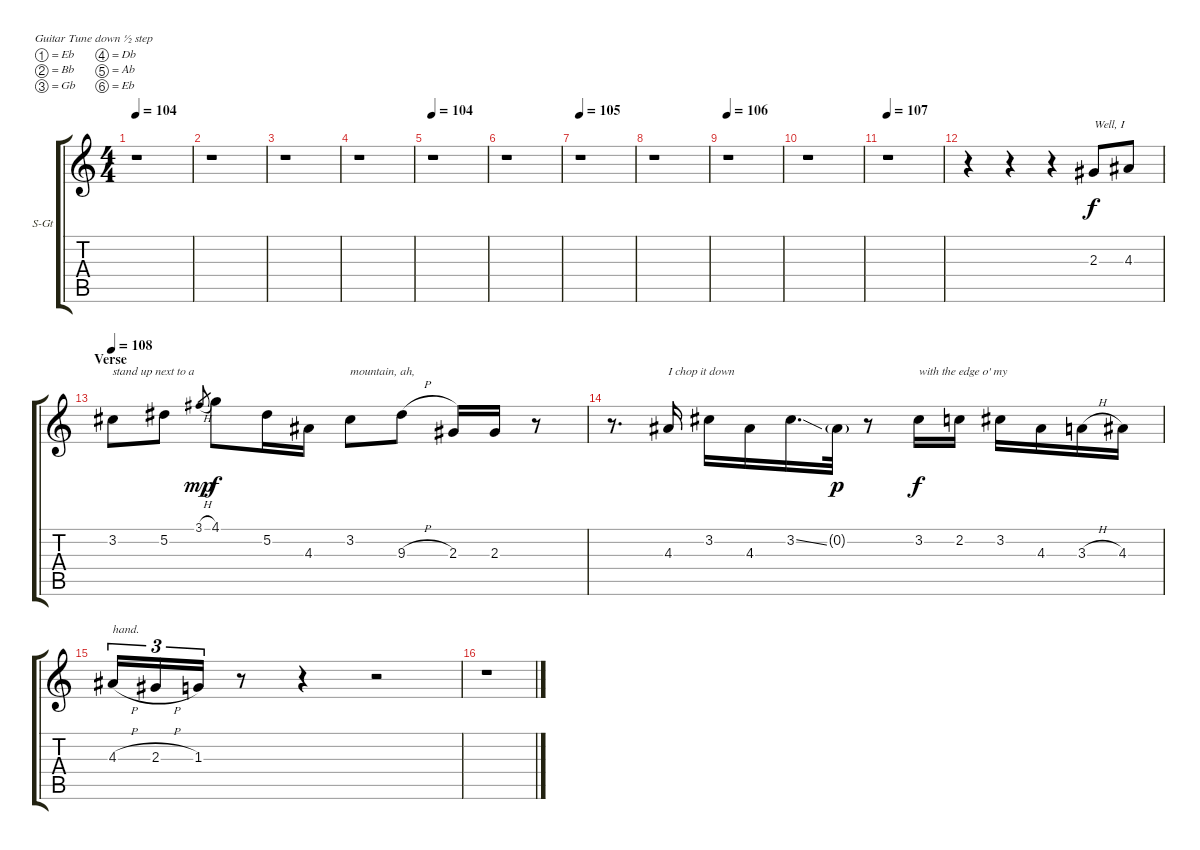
\bracketExtendMode groupsimilarinstruments
\firstSystemTrackNameOrientation horizontal
\otherSystemsTrackNameOrientation horizontal
\track ("Vocal" "S-Gt") {instrument flute}
\staff {score tabs}
\tuning (Eb4 Bb3 Gb3 Db3 Ab2 Eb2)
\displaytranspose 12
\ts (4 4)
\tempo 104
\clef g2
\ks c
r.1{dy f} |
r.1 |
r.1 |
r.1 |
\tempo 104
r.1 |
r.1 |
\tempo 105
r.1 |
r.1 |
\tempo 106
r.1 |
r.1 |
\tempo 107
r.1 |
r.4 r.4 r.4 2.3.8{txt "Well, I"} 4.3.8 |
\section ("" "Verse")
\tempo 108
3.2.8{txt "stand up next to a"} 5.2.8 3.1{h}.8{gr dy mp} 4.1.8{dy f} 5.2.16 4.3.16 3.2.8{txt "mountain, ah,"} 9.3{h}.8 2.3.16 2.3.16 r.8 |
r.8{d} 4.3.16{txt "I chop it down"} 3.2.16 4.3.16 3.2{ss}.16{d} 0.2{g}.32{dy p} r.8 3.2.16{txt "with the edge o' my" dy f} 2.2.16 3.2.16 4.3.16 3.3{h}.16 4.3.16 |
4.3{h}.16{tu (3 2) txt "hand."} 2.3{h}.16{tu (3 2)} 1.3.16{tu (3 2)} r.8 r.4 r.2 |
r.1
